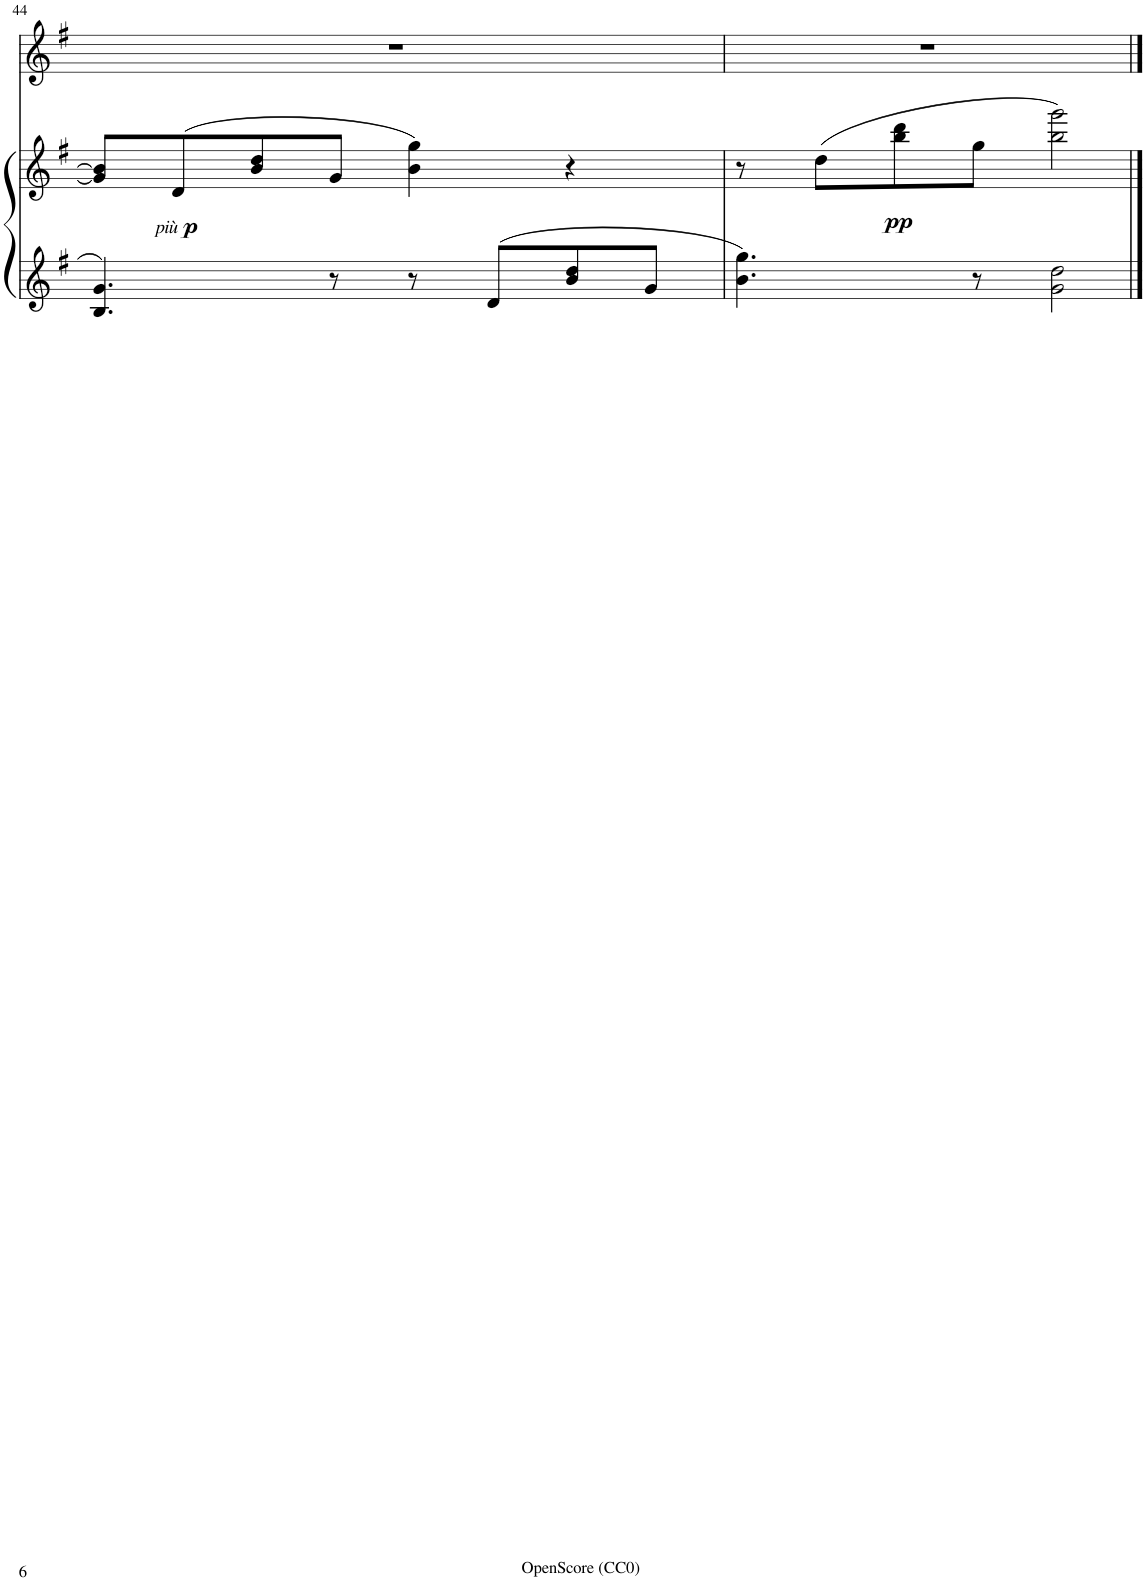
**kern	**kern	**dynam	**kern
*part2	*part2	*part2	*part1
*staff3	*staff2	*staff2/3	*staff1
*I"Piano	*	*	*I"Voice
*I'Pno	*	*	*
!!LO:PB:g=z
*clefG2	*clefG2	*	*clefG2
*k[f#]	*k[f#]	*	*k[f#]
*M4/4	*M4/4	*	*M4/4
=44	=44	=44	=44
4.B/ 4.g/	8g/] 8b/]L	.	1r
!	!	!LO:DY:b	!
!	!	!LO:DY:n=1:b	!
.	(8d/	other-dynamics p	.
.	8b/ 8dd/	.	.
8r	8g/J	.	.
8r	4b\ 4gg\)	.	.
8d/L	.	.	.
8b/ 8dd/	4r	.	.
8g/J	.	.	.
=45	=45	=45	=45
4.b\ 4.gg\	8r	.	1r
.	(8dd\L	.	.
!	!	!LO:DY:b	!
.	8bb\ 8ddd\	pp	.
8r	8gg\J	.	.
2g\ 2dd\	2bb\ 2ggg\)	.	.
==	==	==	==
*-	*-	*-	*-
